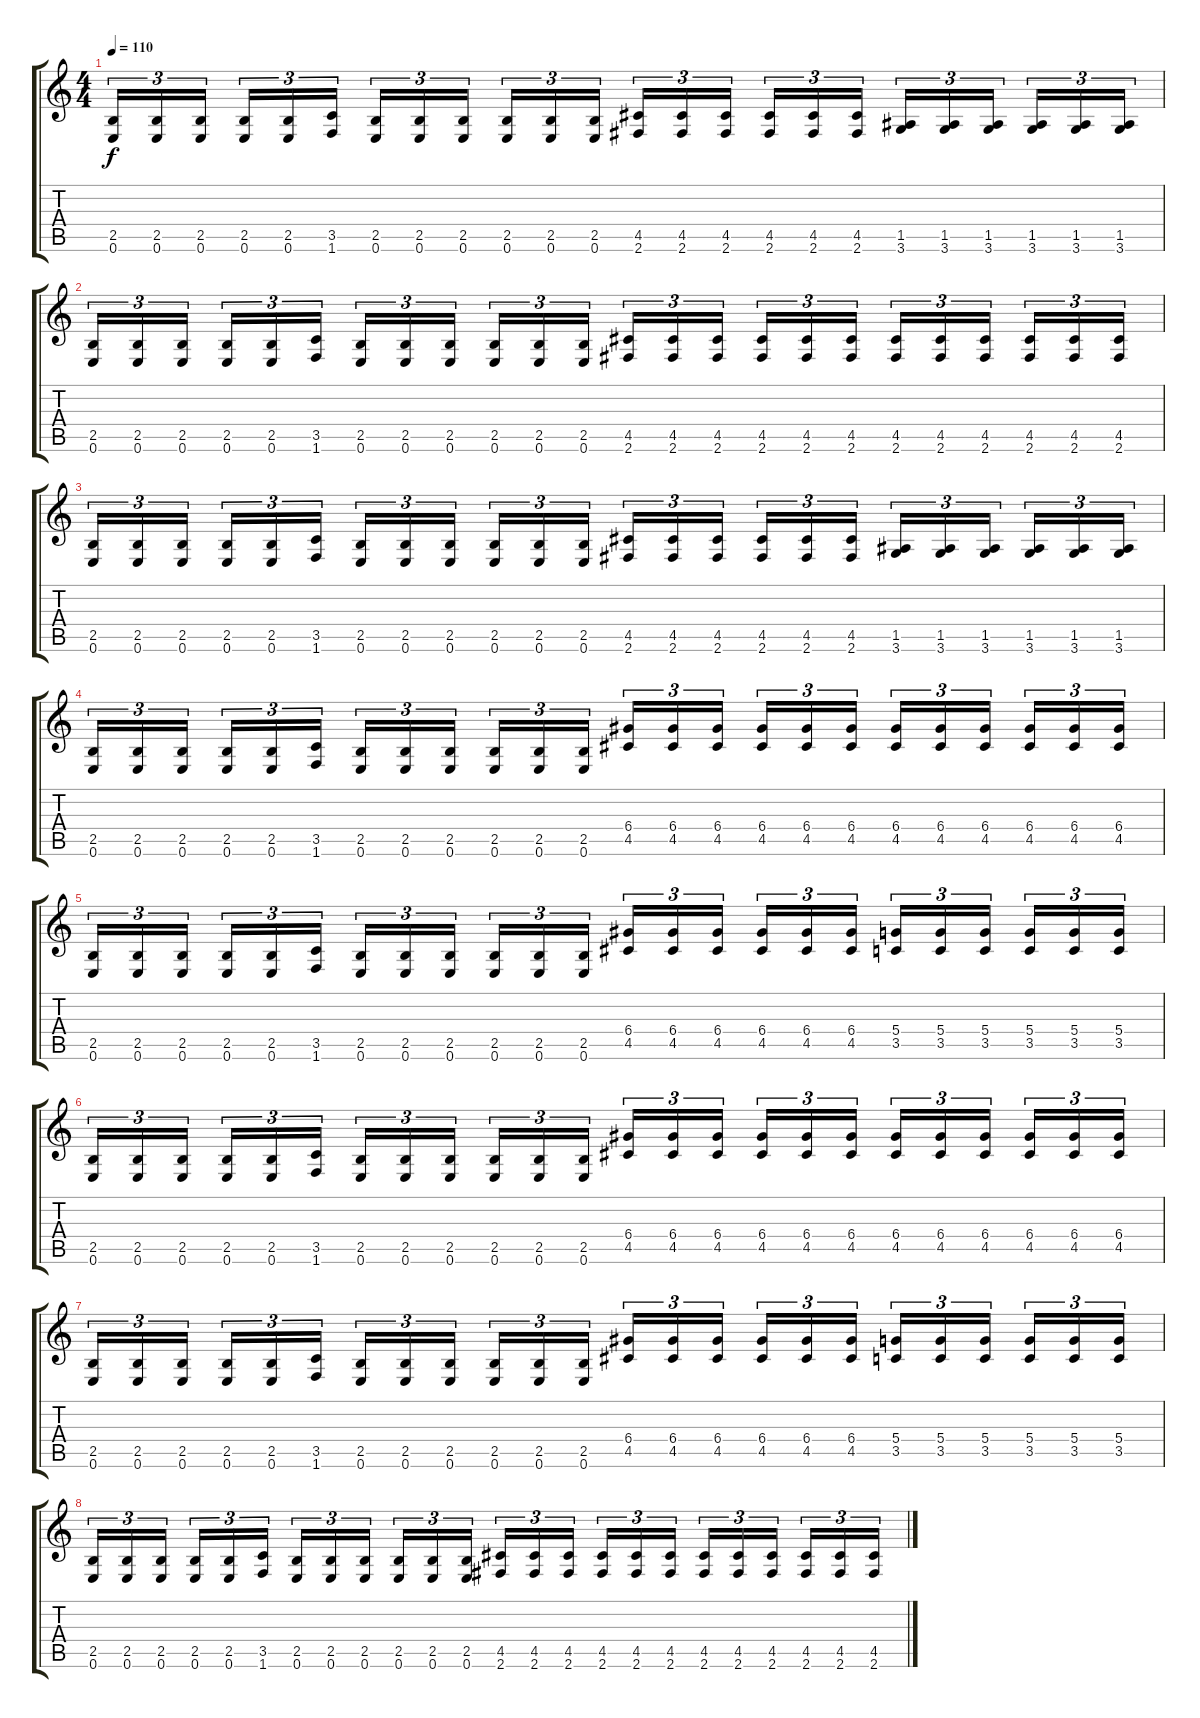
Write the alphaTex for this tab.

\track "" {instrument distortionguitar}
\staff {score tabs}
\tuning (E4 B3 G3 D3 A2 E2) {hide}
\ts (4 4)
\tempo 110
\clef g2
\ks c
(2.5 0.6).16{tu (3 2) dy f} (2.5 0.6).16{tu (3 2)} (2.5 0.6).16{tu (3 2)} (2.5 0.6).16{tu (3 2)} (2.5 0.6).16{tu (3 2)} (3.5 1.6).16{tu (3 2)} (2.5 0.6).16{tu (3 2)} (2.5 0.6).16{tu (3 2)} (2.5 0.6).16{tu (3 2)} (2.5 0.6).16{tu (3 2)} (2.5 0.6).16{tu (3 2)} (2.5 0.6).16{tu (3 2)} (4.5 2.6).16{tu (3 2)} (4.5 2.6).16{tu (3 2)} (4.5 2.6).16{tu (3 2)} (4.5 2.6).16{tu (3 2)} (4.5 2.6).16{tu (3 2)} (4.5 2.6).16{tu (3 2)} (1.5 3.6).16{tu (3 2)} (1.5 3.6).16{tu (3 2)} (1.5 3.6).16{tu (3 2)} (1.5 3.6).16{tu (3 2)} (1.5 3.6).16{tu (3 2)} (1.5 3.6).16{tu (3 2)} |
(2.5 0.6).16{tu (3 2)} (2.5 0.6).16{tu (3 2)} (2.5 0.6).16{tu (3 2)} (2.5 0.6).16{tu (3 2)} (2.5 0.6).16{tu (3 2)} (3.5 1.6).16{tu (3 2)} (2.5 0.6).16{tu (3 2)} (2.5 0.6).16{tu (3 2)} (2.5 0.6).16{tu (3 2)} (2.5 0.6).16{tu (3 2)} (2.5 0.6).16{tu (3 2)} (2.5 0.6).16{tu (3 2)} (4.5 2.6).16{tu (3 2)} (4.5 2.6).16{tu (3 2)} (4.5 2.6).16{tu (3 2)} (4.5 2.6).16{tu (3 2)} (4.5 2.6).16{tu (3 2)} (4.5 2.6).16{tu (3 2)} (4.5 2.6).16{tu (3 2)} (4.5 2.6).16{tu (3 2)} (4.5 2.6).16{tu (3 2)} (4.5 2.6).16{tu (3 2)} (4.5 2.6).16{tu (3 2)} (4.5 2.6).16{tu (3 2)} |
(2.5 0.6).16{tu (3 2)} (2.5 0.6).16{tu (3 2)} (2.5 0.6).16{tu (3 2)} (2.5 0.6).16{tu (3 2)} (2.5 0.6).16{tu (3 2)} (3.5 1.6).16{tu (3 2)} (2.5 0.6).16{tu (3 2)} (2.5 0.6).16{tu (3 2)} (2.5 0.6).16{tu (3 2)} (2.5 0.6).16{tu (3 2)} (2.5 0.6).16{tu (3 2)} (2.5 0.6).16{tu (3 2)} (4.5 2.6).16{tu (3 2)} (4.5 2.6).16{tu (3 2)} (4.5 2.6).16{tu (3 2)} (4.5 2.6).16{tu (3 2)} (4.5 2.6).16{tu (3 2)} (4.5 2.6).16{tu (3 2)} (1.5 3.6).16{tu (3 2)} (1.5 3.6).16{tu (3 2)} (1.5 3.6).16{tu (3 2)} (1.5 3.6).16{tu (3 2)} (1.5 3.6).16{tu (3 2)} (1.5 3.6).16{tu (3 2)} |
(2.5 0.6).16{tu (3 2)} (2.5 0.6).16{tu (3 2)} (2.5 0.6).16{tu (3 2)} (2.5 0.6).16{tu (3 2)} (2.5 0.6).16{tu (3 2)} (3.5 1.6).16{tu (3 2)} (2.5 0.6).16{tu (3 2)} (2.5 0.6).16{tu (3 2)} (2.5 0.6).16{tu (3 2)} (2.5 0.6).16{tu (3 2)} (2.5 0.6).16{tu (3 2)} (2.5 0.6).16{tu (3 2)} (6.4 4.5).16{tu (3 2)} (6.4 4.5).16{tu (3 2)} (6.4 4.5).16{tu (3 2)} (6.4 4.5).16{tu (3 2)} (6.4 4.5).16{tu (3 2)} (6.4 4.5).16{tu (3 2)} (6.4 4.5).16{tu (3 2)} (6.4 4.5).16{tu (3 2)} (6.4 4.5).16{tu (3 2)} (6.4 4.5).16{tu (3 2)} (6.4 4.5).16{tu (3 2)} (6.4 4.5).16{tu (3 2)} |
(2.5 0.6).16{tu (3 2)} (2.5 0.6).16{tu (3 2)} (2.5 0.6).16{tu (3 2)} (2.5 0.6).16{tu (3 2)} (2.5 0.6).16{tu (3 2)} (3.5 1.6).16{tu (3 2)} (2.5 0.6).16{tu (3 2)} (2.5 0.6).16{tu (3 2)} (2.5 0.6).16{tu (3 2)} (2.5 0.6).16{tu (3 2)} (2.5 0.6).16{tu (3 2)} (2.5 0.6).16{tu (3 2)} (6.4 4.5).16{tu (3 2)} (6.4 4.5).16{tu (3 2)} (6.4 4.5).16{tu (3 2)} (6.4 4.5).16{tu (3 2)} (6.4 4.5).16{tu (3 2)} (6.4 4.5).16{tu (3 2)} (5.4 3.5).16{tu (3 2)} (5.4 3.5).16{tu (3 2)} (5.4 3.5).16{tu (3 2)} (5.4 3.5).16{tu (3 2)} (5.4 3.5).16{tu (3 2)} (5.4 3.5).16{tu (3 2)} |
(2.5 0.6).16{tu (3 2)} (2.5 0.6).16{tu (3 2)} (2.5 0.6).16{tu (3 2)} (2.5 0.6).16{tu (3 2)} (2.5 0.6).16{tu (3 2)} (3.5 1.6).16{tu (3 2)} (2.5 0.6).16{tu (3 2)} (2.5 0.6).16{tu (3 2)} (2.5 0.6).16{tu (3 2)} (2.5 0.6).16{tu (3 2)} (2.5 0.6).16{tu (3 2)} (2.5 0.6).16{tu (3 2)} (6.4 4.5).16{tu (3 2)} (6.4 4.5).16{tu (3 2)} (6.4 4.5).16{tu (3 2)} (6.4 4.5).16{tu (3 2)} (6.4 4.5).16{tu (3 2)} (6.4 4.5).16{tu (3 2)} (6.4 4.5).16{tu (3 2)} (6.4 4.5).16{tu (3 2)} (6.4 4.5).16{tu (3 2)} (6.4 4.5).16{tu (3 2)} (6.4 4.5).16{tu (3 2)} (6.4 4.5).16{tu (3 2)} |
(2.5 0.6).16{tu (3 2)} (2.5 0.6).16{tu (3 2)} (2.5 0.6).16{tu (3 2)} (2.5 0.6).16{tu (3 2)} (2.5 0.6).16{tu (3 2)} (3.5 1.6).16{tu (3 2)} (2.5 0.6).16{tu (3 2)} (2.5 0.6).16{tu (3 2)} (2.5 0.6).16{tu (3 2)} (2.5 0.6).16{tu (3 2)} (2.5 0.6).16{tu (3 2)} (2.5 0.6).16{tu (3 2)} (6.4 4.5).16{tu (3 2)} (6.4 4.5).16{tu (3 2)} (6.4 4.5).16{tu (3 2)} (6.4 4.5).16{tu (3 2)} (6.4 4.5).16{tu (3 2)} (6.4 4.5).16{tu (3 2)} (5.4 3.5).16{tu (3 2)} (5.4 3.5).16{tu (3 2)} (5.4 3.5).16{tu (3 2)} (5.4 3.5).16{tu (3 2)} (5.4 3.5).16{tu (3 2)} (5.4 3.5).16{tu (3 2)} |
(2.5 0.6).16{tu (3 2)} (2.5 0.6).16{tu (3 2)} (2.5 0.6).16{tu (3 2)} (2.5 0.6).16{tu (3 2)} (2.5 0.6).16{tu (3 2)} (3.5 1.6).16{tu (3 2)} (2.5 0.6).16{tu (3 2)} (2.5 0.6).16{tu (3 2)} (2.5 0.6).16{tu (3 2)} (2.5 0.6).16{tu (3 2)} (2.5 0.6).16{tu (3 2)} (2.5 0.6).16{tu (3 2)} (4.5 2.6).16{tu (3 2)} (4.5 2.6).16{tu (3 2)} (4.5 2.6).16{tu (3 2)} (4.5 2.6).16{tu (3 2)} (4.5 2.6).16{tu (3 2)} (4.5 2.6).16{tu (3 2)} (4.5 2.6).16{tu (3 2)} (4.5 2.6).16{tu (3 2)} (4.5 2.6).16{tu (3 2)} (4.5 2.6).16{tu (3 2)} (4.5 2.6).16{tu (3 2)} (4.5 2.6).16{tu (3 2)}
